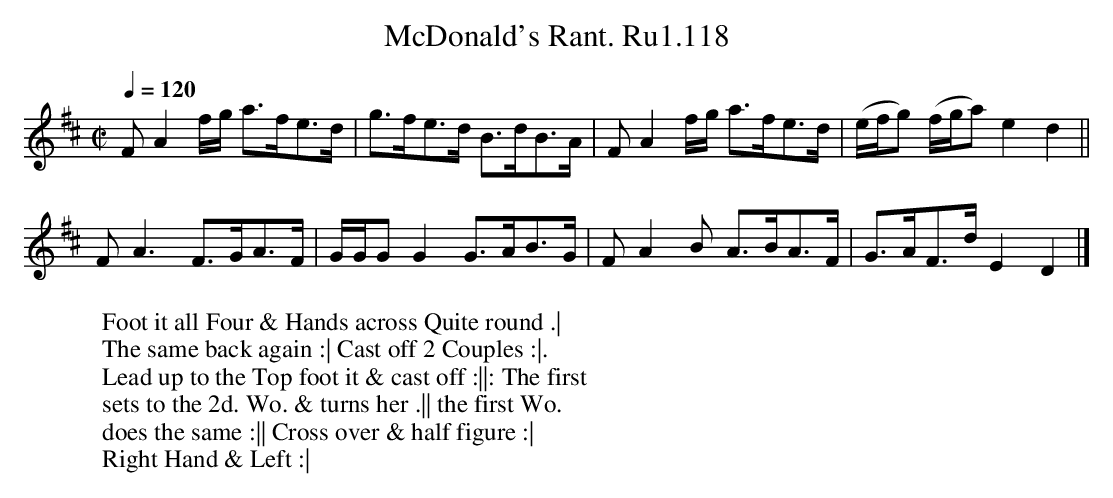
X:1
T:McDonald's Rant. Ru1.118
M:C|
L:1/8
Q:1/4=120
K:D
FA2f/g/ a>fe>d|g>fe>d B>dB>A|FA2f/g/ a>fe>d|(e/f/g) (f/g/a)e2d2||
FA3F>GA>F|G/G/GG2G>AB>G|FA2B A>BA>F|G>AF>dE2D2|]
W:Foot it all Four & Hands across Quite round .|
W:The same back again :| Cast off 2 Couples :|.
W:Lead up to the Top foot it & cast off :||: The first
W:sets to the 2d. Wo. & turns her .|| the first Wo.
W:does the same :|| Cross over & half figure :|
W:Right Hand & Left :|
